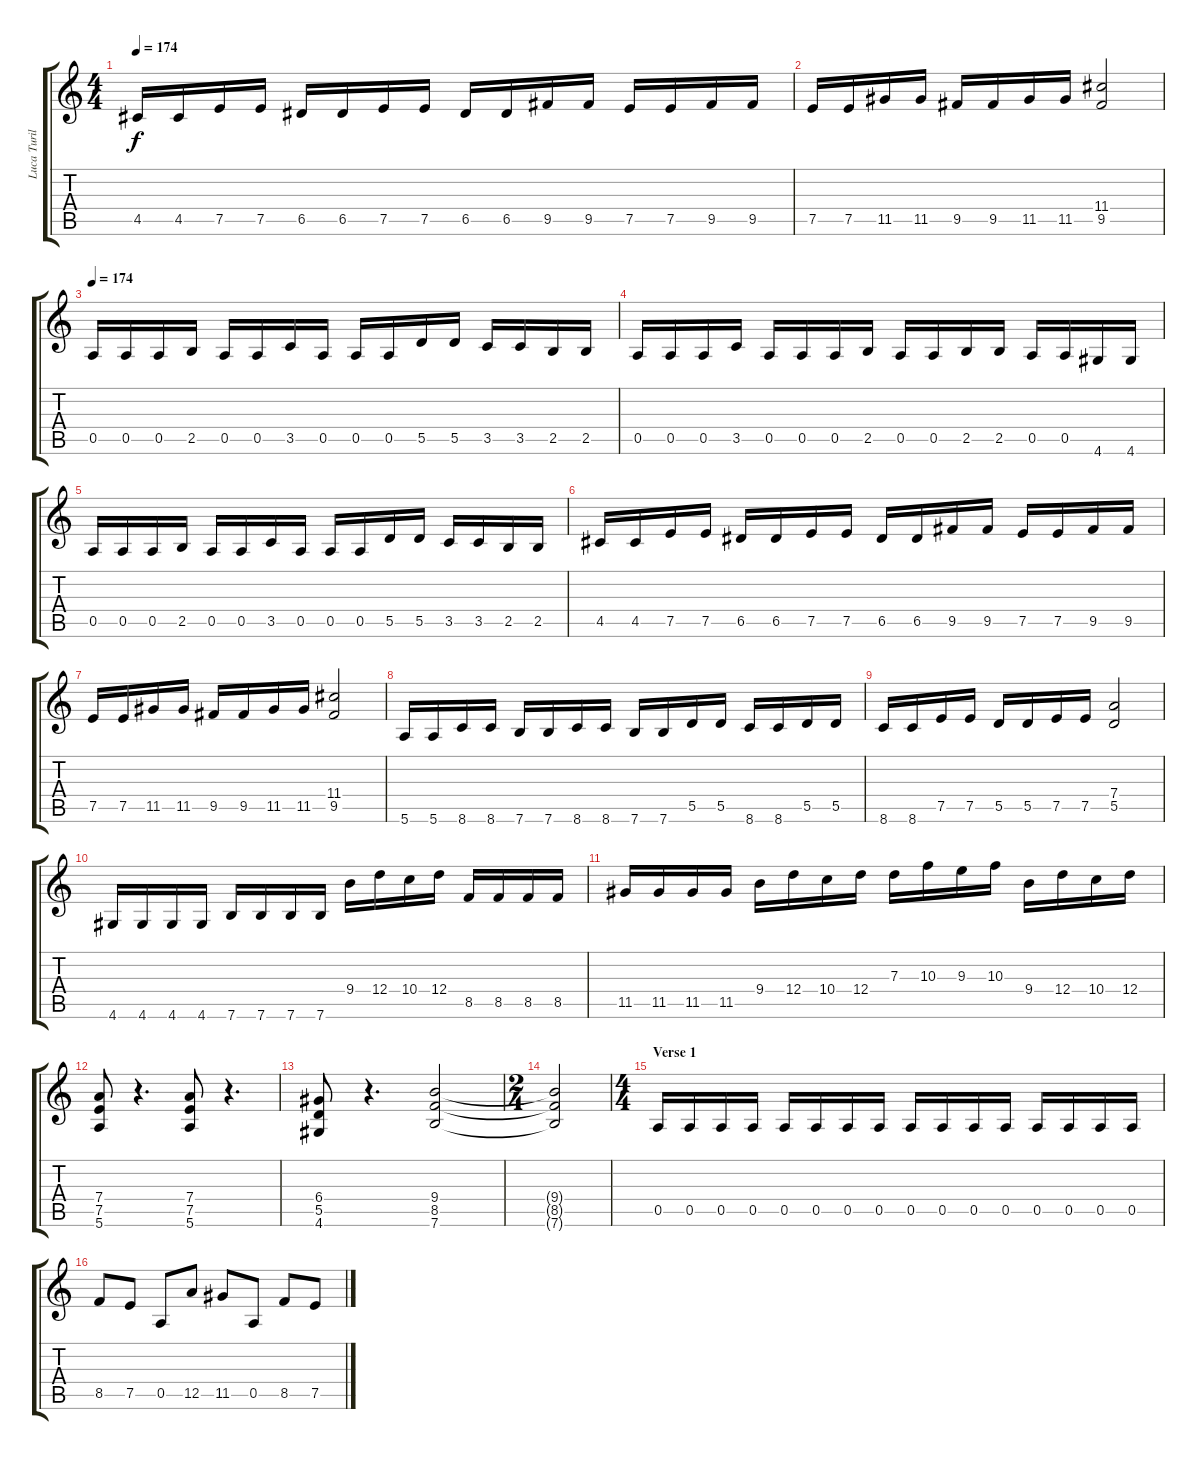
\track ("Luca Turilli (Gtr 2)" "Luca Turil") {instrument distortionguitar}
\staff {score tabs}
\tuning (E4 B3 G3 D3 A2 E2) {hide}
\ts (4 4)
\tempo 174
\clef g2
\ks c
4.5.16{dy f} 4.5.16 7.5.16 7.5.16 6.5.16 6.5.16 7.5.16 7.5.16 6.5.16 6.5.16 9.5.16 9.5.16 7.5.16 7.5.16 9.5.16 9.5.16 |
7.5.16 7.5.16 11.5.16 11.5.16 9.5.16 9.5.16 11.5.16 11.5.16 (11.4 9.5).2 |
\tempo 174
0.5.16 0.5.16 0.5.16 2.5.16 0.5.16 0.5.16 3.5.16 0.5.16 0.5.16 0.5.16 5.5.16 5.5.16 3.5.16 3.5.16 2.5.16 2.5.16 |
0.5.16 0.5.16 0.5.16 3.5.16 0.5.16 0.5.16 0.5.16 2.5.16 0.5.16 0.5.16 2.5.16 2.5.16 0.5.16 0.5.16 4.6.16 4.6.16 |
0.5.16 0.5.16 0.5.16 2.5.16 0.5.16 0.5.16 3.5.16 0.5.16 0.5.16 0.5.16 5.5.16 5.5.16 3.5.16 3.5.16 2.5.16 2.5.16 |
4.5.16 4.5.16 7.5.16 7.5.16 6.5.16 6.5.16 7.5.16 7.5.16 6.5.16 6.5.16 9.5.16 9.5.16 7.5.16 7.5.16 9.5.16 9.5.16 |
7.5.16 7.5.16 11.5.16 11.5.16 9.5.16 9.5.16 11.5.16 11.5.16 (11.4 9.5).2 |
5.6.16 5.6.16 8.6.16 8.6.16 7.6.16 7.6.16 8.6.16 8.6.16 7.6.16 7.6.16 5.5.16 5.5.16 8.6.16 8.6.16 5.5.16 5.5.16 |
8.6.16 8.6.16 7.5.16 7.5.16 5.5.16 5.5.16 7.5.16 7.5.16 (7.4 5.5).2 |
4.6.16 4.6.16 4.6.16 4.6.16 7.6.16 7.6.16 7.6.16 7.6.16 9.4.16 12.4.16 10.4.16 12.4.16 8.5.16 8.5.16 8.5.16 8.5.16 |
11.5.16 11.5.16 11.5.16 11.5.16 9.4.16 12.4.16 10.4.16 12.4.16 7.3.16 10.3.16 9.3.16 10.3.16 9.4.16 12.4.16 10.4.16 12.4.16 |
(7.4 7.5 5.6).8 r.4{d} (7.4 7.5 5.6).8 r.4{d} |
(6.4 5.5 4.6).8 r.4{d} (9.4 8.5 7.6).2 |
\ts (2 4)
(9.4{t} 8.5{t} 7.6{t}).2 |
\ts (4 4)
\section ("" "Verse 1")
0.5.16 0.5.16 0.5.16 0.5.16 0.5.16 0.5.16 0.5.16 0.5.16 0.5.16 0.5.16 0.5.16 0.5.16 0.5.16 0.5.16 0.5.16 0.5.16 |
8.5.8 7.5.8 0.5.8 12.5.8 11.5.8 0.5.8 8.5.8 7.5.8
